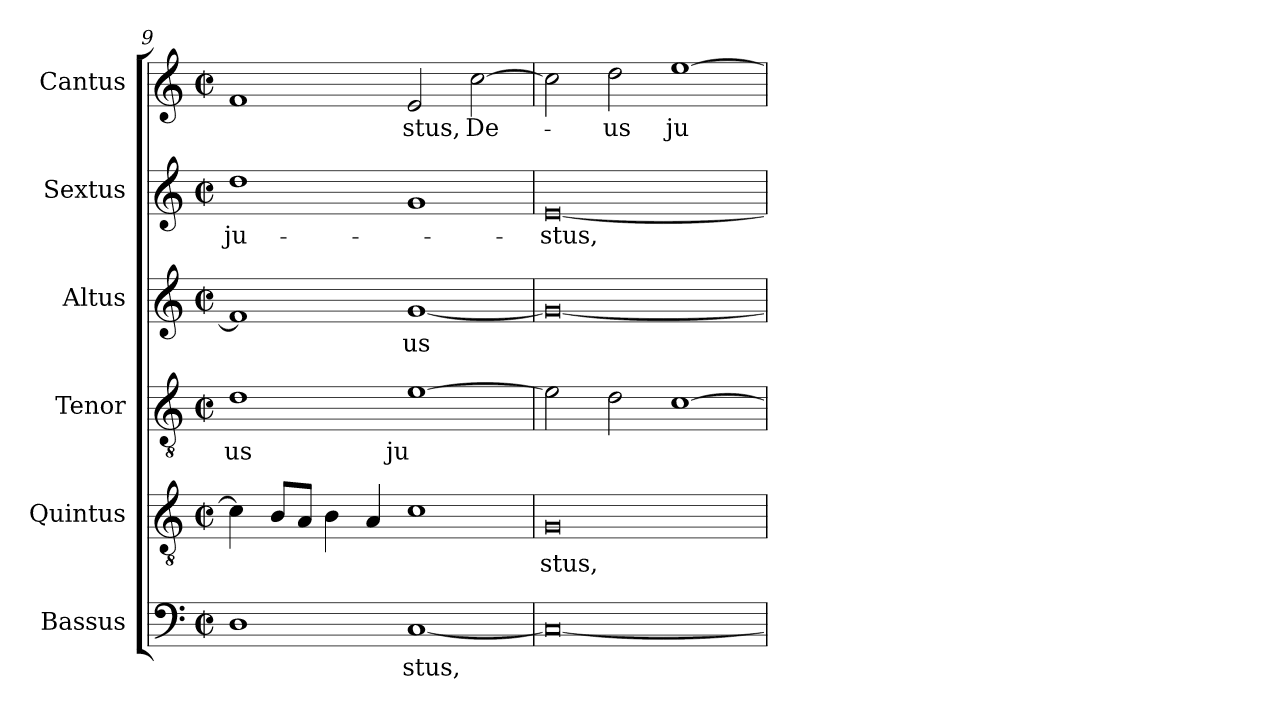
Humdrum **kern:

**kern	**text	**kern	**text	**kern	**text	**kern	**text	**kern	**text	**kern	**text
*part6	*part6	*part5	*part5	*part4	*part4	*part3	*part3	*part2	*part2	*part1	*part1
*staff6	*staff6	*staff5	*staff5	*staff4	*staff4	*staff3	*staff3	*staff2	*staff2	*staff1	*staff1
*I"Bassus	*	*I"Quintus	*	*I"Tenor	*	*I"Altus	*	*I"Sextus	*	*I"Cantus	*
*clefF4	*	*clefGv2	*	*clefGv2	*	*clefG2	*	*clefG2	*	*clefG2	*
*M2/2	*	*M2/2	*	*M2/2	*	*M2/2	*	*M2/2	*	*M2/2	*
*met(c|)	*	*met(c|)	*	*met(c|)	*	*met(c|)	*	*met(c|)	*	*met(c|)	*
=9	=9	=9	=9	=9	=9	=9	=9	=9	=9	=9	=9
!	!	!	!	!	!LO:LY:b:cj	!	!	!	!LO:LY:b:cj	!	!
1D	.	4c\]	.	1d	us	1f]	.	1dd	ju-	1f	.
.	.	8B/L	.	.	.	.	.	.	.	.	.
.	.	8A/J	.	.	.	.	.	.	.	.	.
.	.	4B\	.	.	.	.	.	.	.	.	.
.	.	4A/	.	.	.	.	.	.	.	.	.
!	!LO:LY:b	!	!	!	!LO:LY:b:cj	!	!LO:LY:b:cj	!	!	!	!LO:LY:b:cj
[<1C	stus,	1c	.	[>1e	ju	[<1g	us	1g	.	2e/	-stus,
!	!	!	!	!	!	!	!	!	!	!	!LO:LY:b
.	.	.	.	.	.	.	.	.	.	[>2cc\	De-
=10	=10	=10	=10	=10	=10	=10	=10	=10	=10	=10	=10
!	!	!	!LO:LY:b:cj	!	!	!	!	!	!LO:LY:b	!	!
0C_<	.	0G	-stus,	2e\]	.	0g_<	.	[<0e	-stus,	2cc\]	.
!	!	!	!	!	!	!	!	!	!	!	!LO:LY:b:cj
.	.	.	.	2d\	.	.	.	.	.	2dd\	-us
!	!	!	!	!	!	!	!	!	!	!	!LO:LY:b:cj
.	.	.	.	[>1c	.	.	.	.	.	[>1ee	ju-
=	=	=	=	=	=	=	=	=	=	=	=
*-	*-	*-	*-	*-	*-	*-	*-	*-	*-	*-	*-
